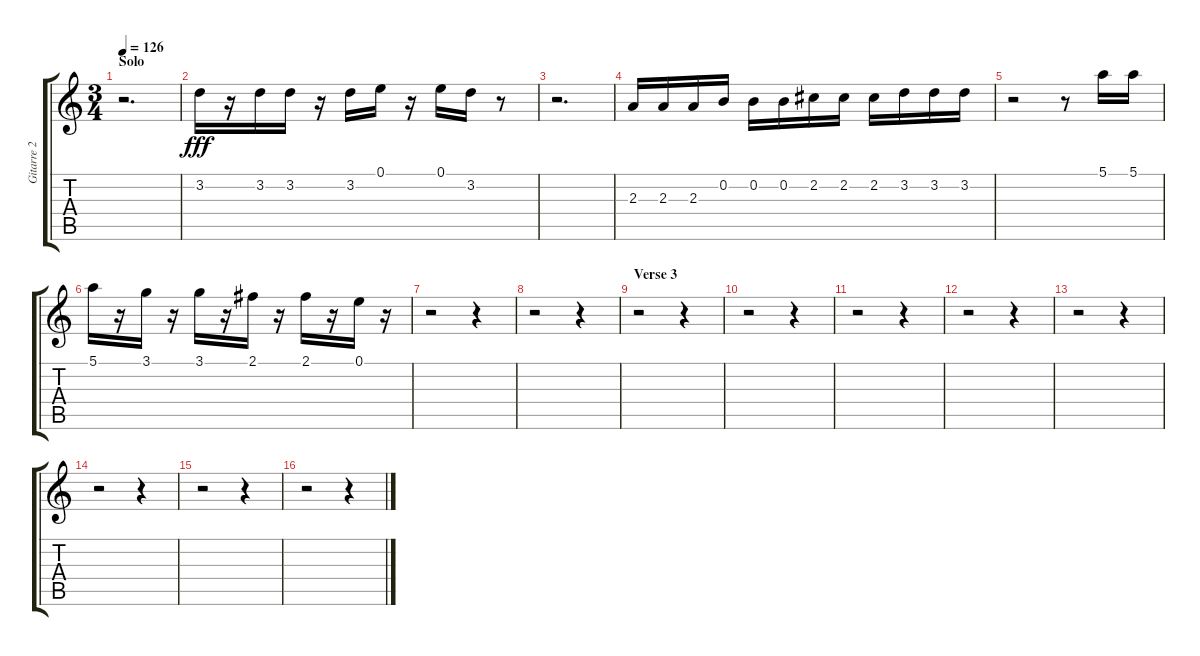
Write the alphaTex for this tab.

\track ("Gitarre 2 - Farin Urlaub" "Gitarre 2 ") {instrument distortionguitar}
\staff {score tabs}
\tuning (E4 B3 G3 D3 A2 E2) {hide}
\ts (3 4)
\section ("" "Solo")
\tempo 126
\clef g2
\ks c
r.2{d dy fff} |
3.2.16 r.16 3.2.16 3.2.16 r.16 3.2.16 0.1.16 r.16 0.1.16 3.2.16 r.8 |
r.2{d} |
2.3.16 2.3.16 2.3.16 0.2.16 0.2.16 0.2.16 2.2.16 2.2.16 2.2.16 3.2.16 3.2.16 3.2.16 |
r.2 r.8 5.1.16 5.1.16 |
5.1.16 r.16 3.1.16 r.16 3.1.16 r.16 2.1.16 r.16 2.1.16 r.16 0.1.16 r.16 |
r.2 r.4 |
r.2 r.4 |
\section ("" "Verse 3")
r.2 r.4 |
r.2 r.4 |
r.2 r.4 |
r.2 r.4 |
r.2 r.4 |
r.2 r.4 |
r.2 r.4 |
r.2 r.4
